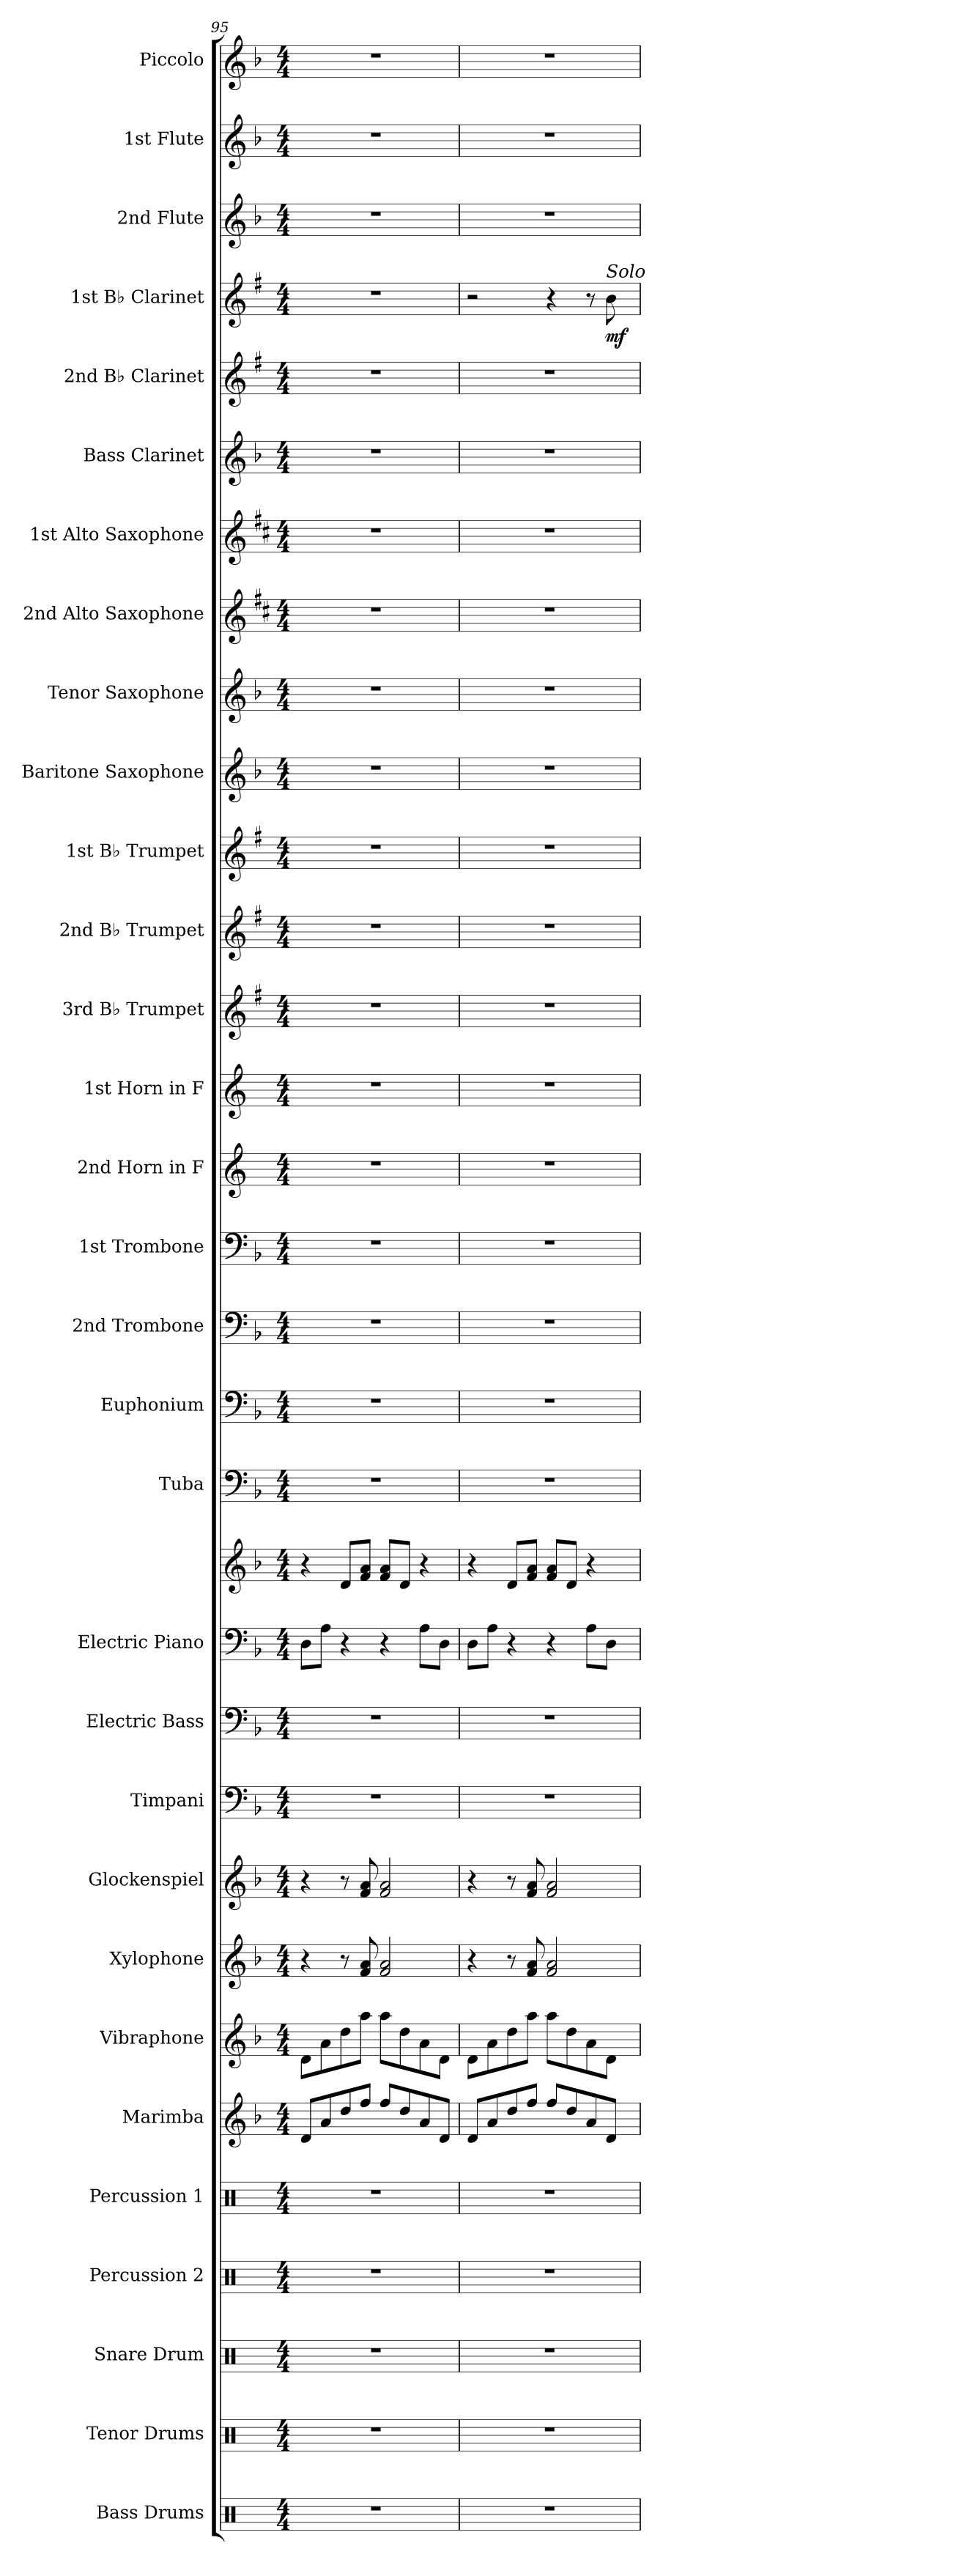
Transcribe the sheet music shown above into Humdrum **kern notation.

**kern	**kern	**kern	**kern	**kern	**kern	**kern	**kern	**kern	**kern	**kern	**kern	**kern	**kern	**kern	**kern	**kern	**kern	**kern	**kern	**kern	**kern	**kern	**kern	**kern	**kern	**kern	**kern	**kern	**dynam	**kern	**kern	**kern
*part31	*part30	*part29	*part28	*part27	*part26	*part25	*part24	*part23	*part22	*part21	*part20	*part20	*part19	*part18	*part17	*part16	*part15	*part14	*part13	*part12	*part11	*part10	*part9	*part8	*part7	*part6	*part5	*part4	*part4	*part3	*part2	*part1
*staff32	*staff31	*staff30	*staff29	*staff28	*staff27	*staff26	*staff25	*staff24	*staff23	*staff22	*staff21	*staff20	*staff19	*staff18	*staff17	*staff16	*staff15	*staff14	*staff13	*staff12	*staff11	*staff10	*staff9	*staff8	*staff7	*staff6	*staff5	*staff4	*staff4	*staff3	*staff2	*staff1
*I"Bass Drums	*I"Tenor Drums	*I"Snare Drum	*I"Percussion 2	*I"Percussion 1	*I"Marimba	*I"Vibraphone	*I"Xylophone	*I"Glockenspiel	*I"Timpani	*I"Electric Bass	*I"Electric Piano	*	*I"Tuba	*I"Euphonium	*I"2nd Trombone	*I"1st Trombone	*I"2nd Horn in F	*I"1st Horn in F	*I"3rd B♭ Trumpet	*I"2nd B♭ Trumpet	*I"1st B♭ Trumpet	*I"Baritone Saxophone	*I"Tenor Saxophone	*I"2nd Alto Saxophone	*I"1st Alto Saxophone	*I"Bass Clarinet	*I"2nd B♭ Clarinet	*I"1st B♭ Clarinet	*	*I"2nd Flute	*I"1st Flute	*I"Piccolo
*I'B.D.	*I'T.D.	*I'S.D.	*I'Perc.	*I'Perc.	*I'Mrm.	*I'Vib.	*I'Xyl.	*I'Glock.	*I'Timp.	*I'El. B.	*I'El. Pno.	*	*I'Tba.	*I'Euph.	*I'Tbn.	*I'Tbn.	*	*	*I'B♭ Tpt.	*I'B♭ Tpt.	*I'B♭ Tpt.	*I'Bar. Sax.	*I'T. Sax.	*I'A. Sax.	*I'A. Sax.	*I'B. Cl.	*I'B♭ Cl.	*I'B♭ Cl.	*	*I'Fl.	*I'Fl.	*I'Picc.
!!LO:PB:g=z
*clefX	*clefX	*clefX	*clefX	*clefX	*clefG2	*clefG2	*clefG2	*clefG2	*clefF4	*clefF4	*clefF4	*clefG2	*clefF4	*clefF4	*clefF4	*clefF4	*clefG2	*clefG2	*clefG2	*clefG2	*clefG2	*clefG2	*clefG2	*clefG2	*clefG2	*clefG2	*clefG2	*clefG2	*	*clefG2	*clefG2	*clefG2
*	*	*	*	*	*	*	*ITrd-7c-12	*ITrd-14c-24	*	*ITrd7c12	*	*	*	*	*	*	*ITrd4c7	*ITrd4c7	*ITrd1c2	*ITrd1c2	*ITrd1c2	*ITrd12c21	*ITrd8c14	*ITrd5c9	*ITrd5c9	*ITrd8c14	*ITrd1c2	*ITrd1c2	*	*	*	*ITrd-7c-12
*k[]	*k[]	*k[]	*k[]	*k[]	*k[b-]	*k[b-]	*k[b-]	*k[b-]	*k[b-]	*k[b-]	*k[b-]	*k[b-]	*k[b-]	*k[b-]	*k[b-]	*k[b-]	*k[b-]	*k[b-]	*k[b-]	*k[b-]	*k[b-]	*k[b-]	*k[b-]	*k[b-]	*k[b-]	*k[b-]	*k[b-]	*k[b-]	*	*k[b-]	*k[b-]	*k[b-]
*M4/4	*M4/4	*M4/4	*M4/4	*M4/4	*M4/4	*M4/4	*M4/4	*M4/4	*M4/4	*M4/4	*M4/4	*M4/4	*M4/4	*M4/4	*M4/4	*M4/4	*M4/4	*M4/4	*M4/4	*M4/4	*M4/4	*M4/4	*M4/4	*M4/4	*M4/4	*M4/4	*M4/4	*M4/4	*	*M4/4	*M4/4	*M4/4
=95	=95	=95	=95	=95	=95	=95	=95	=95	=95	=95	=95	=95	=95	=95	=95	=95	=95	=95	=95	=95	=95	=95	=95	=95	=95	=95	=95	=95	=95	=95	=95	=95
1r	1r	1r	1r	1r	8d/L	8d\L	4r	4r	1r	1r	8D\L	4r	1r	1r	1r	1r	1r	1r	1r	1r	1r	1r	1r	1r	1r	1r	1r	1r	.	1r	1r	1r
.	.	.	.	.	8a/	8a\	.	.	.	.	8A\J	.	.	.	.	.	.	.	.	.	.	.	.	.	.	.	.	.	.	.	.	.
.	.	.	.	.	8dd/	8dd\	8r	8r	.	.	4r	8d/L	.	.	.	.	.	.	.	.	.	.	.	.	.	.	.	.	.	.	.	.
.	.	.	.	.	8ff/J	8aa\J	8ff/ 8aa/	8fff/ 8aaa/	.	.	.	8f/ 8a/J	.	.	.	.	.	.	.	.	.	.	.	.	.	.	.	.	.	.	.	.
.	.	.	.	.	8ff/L	8aa\L	2ff/ 2aa/	2fff/ 2aaa/	.	.	4r	8f/ 8a/L	.	.	.	.	.	.	.	.	.	.	.	.	.	.	.	.	.	.	.	.
.	.	.	.	.	8dd/	8dd\	.	.	.	.	.	8d/J	.	.	.	.	.	.	.	.	.	.	.	.	.	.	.	.	.	.	.	.
.	.	.	.	.	8a/	8a\	.	.	.	.	8A\L	4r	.	.	.	.	.	.	.	.	.	.	.	.	.	.	.	.	.	.	.	.
.	.	.	.	.	8d/J	8d\J	.	.	.	.	8D\J	.	.	.	.	.	.	.	.	.	.	.	.	.	.	.	.	.	.	.	.	.
=96	=96	=96	=96	=96	=96	=96	=96	=96	=96	=96	=96	=96	=96	=96	=96	=96	=96	=96	=96	=96	=96	=96	=96	=96	=96	=96	=96	=96	=96	=96	=96	=96
1r	1r	1r	1r	1r	8d/L	8d\L	4r	4r	1r	1r	8D\L	4r	1r	1r	1r	1r	1r	1r	1r	1r	1r	1r	1r	1r	1r	1r	1r	2r	.	1r	1r	1r
.	.	.	.	.	8a/	8a\	.	.	.	.	8A\J	.	.	.	.	.	.	.	.	.	.	.	.	.	.	.	.	.	.	.	.	.
.	.	.	.	.	8dd/	8dd\	8r	8r	.	.	4r	8d/L	.	.	.	.	.	.	.	.	.	.	.	.	.	.	.	.	.	.	.	.
.	.	.	.	.	8ff/J	8aa\J	8ff/ 8aa/	8fff/ 8aaa/	.	.	.	8f/ 8a/J	.	.	.	.	.	.	.	.	.	.	.	.	.	.	.	.	.	.	.	.
.	.	.	.	.	8ff/L	8aa\L	2ff/ 2aa/	2fff/ 2aaa/	.	.	4r	8f/ 8a/L	.	.	.	.	.	.	.	.	.	.	.	.	.	.	.	4r	.	.	.	.
.	.	.	.	.	8dd/	8dd\	.	.	.	.	.	8d/J	.	.	.	.	.	.	.	.	.	.	.	.	.	.	.	.	.	.	.	.
.	.	.	.	.	8a/	8a\	.	.	.	.	8A\L	4r	.	.	.	.	.	.	.	.	.	.	.	.	.	.	.	8r	.	.	.	.
!	!	!	!	!	!	!	!	!	!	!	!	!	!	!	!	!	!	!	!	!	!	!	!	!	!	!	!	!LO:TX:a:i:t=Solo	!	!	!	!
!	!	!	!	!	!	!	!	!	!	!	!	!	!	!	!	!	!	!	!	!	!	!	!	!	!	!	!	!	!LO:DY:b	!	!	!
.	.	.	.	.	8d/J	8d\J	.	.	.	.	8D\J	.	.	.	.	.	.	.	.	.	.	.	.	.	.	.	.	8a\	mf	.	.	.
=	=	=	=	=	=	=	=	=	=	=	=	=	=	=	=	=	=	=	=	=	=	=	=	=	=	=	=	=	=	=	=	=
*-	*-	*-	*-	*-	*-	*-	*-	*-	*-	*-	*-	*-	*-	*-	*-	*-	*-	*-	*-	*-	*-	*-	*-	*-	*-	*-	*-	*-	*-	*-	*-	*-
